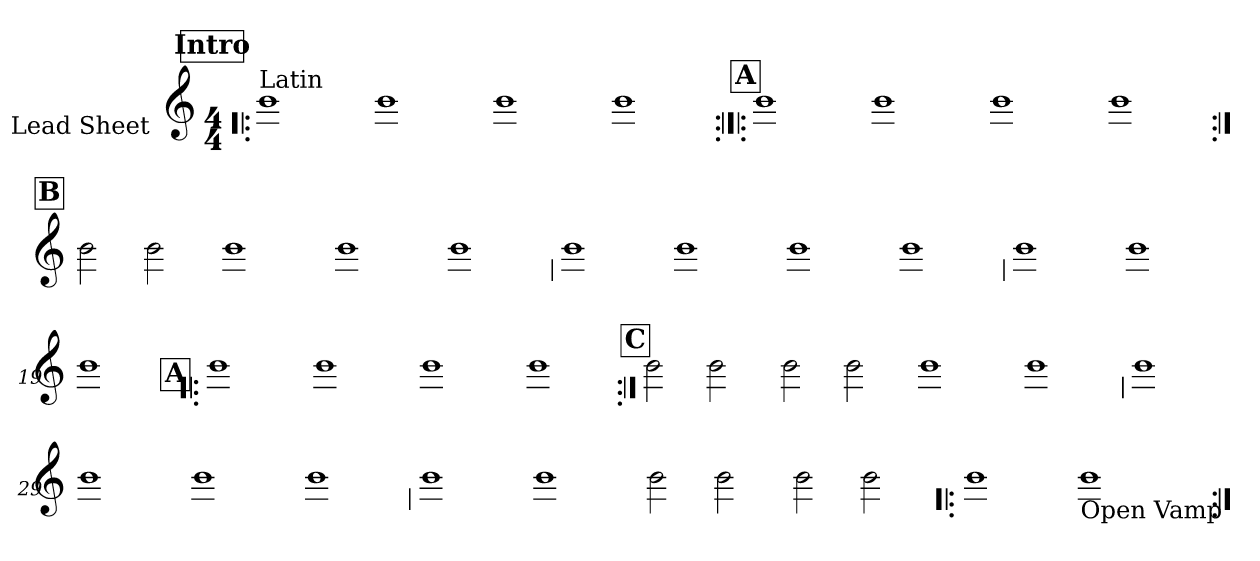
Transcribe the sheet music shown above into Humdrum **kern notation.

**kern
*part1
*staff1
*I"Lead Sheet
*stria0
*clefG2
*k[]
*a:
*M4/4
!!LO:REH:place=s1:a:t=Intro
=1!|:
!LO:TX:a:t=Latin
1b
=2-
1b
=3-
1b
=4-
1b
!!LO:LB:g=z
!!LO:REH:place=s1:a:t=A
=5:|!|:
1b
=6-
1b
=7-
1b
=8-
1b
!!LO:LB:g=z
!!LO:REH:place=s1:a:t=B
=9:|!
2b
2b
=10-
1b
=11-
1b
=12-
1b
!!LO:LB:g=z
=13
1b
=14-
1b
=15-
1b
=16-
1b
!!LO:LB:g=z
=17
1b
=18-
1b
=19-
1b
!!LO:LB:g=z
!!LO:REH:place=s1:a:t=A
=20!|:
1b
=21-
1b
=22-
1b
=23-
1b
!!LO:LB:g=z
!!LO:REH:place=s1:a:t=C
=24:|!
2b
2b
=25-
2b
2b
=26-
1b
=27-
1b
!!LO:LB:g=z
=28
1b
=29-
1b
=30-
1b
=31-
1b
!!LO:LB:g=z
=32
1b
=33-
1b
=34-
2b
2b
=35-
2b
2b
!!LO:LB:g=z
=36!|:
1b
=37-
!LO:TX:b:t=Open Vamp
1b
=:|!
*-
